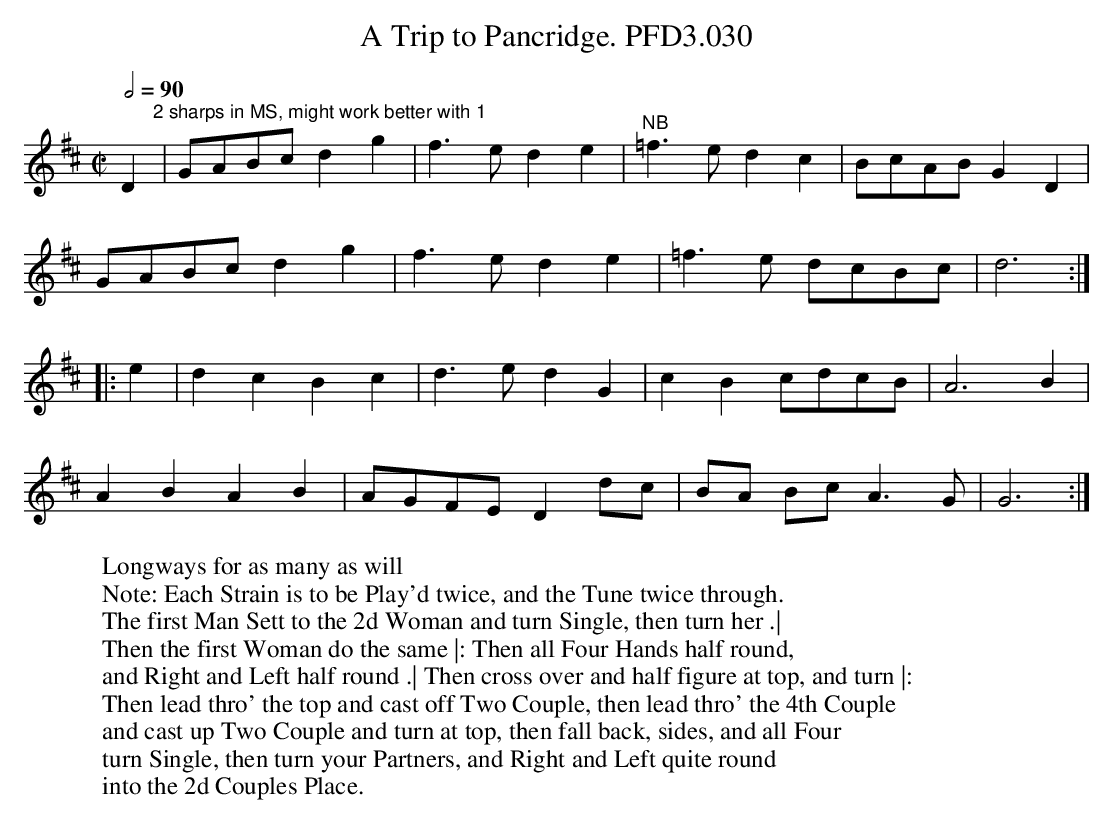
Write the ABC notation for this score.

X:1
T:Trip to Pancridge. PFD3.030, A
M:C|
L:1/4
W:Longways for as many as will
W:Note: Each Strain is to be Play'd twice, and the Tune twice through.
W:The first Man Sett to the 2d Woman and turn Single, then turn her .|
W:Then the first Woman do the same |: Then all Four Hands half round,
W:and Right and Left half round .| Then cross over and half figure at top, and turn |:
W:Then lead thro' the top and cast off Two Couple, then lead thro' the 4th Couple
W:and cast up Two Couple and turn at top, then fall back, sides, and all Four
W:turn Single, then turn your Partners, and Right and Left quite round
W:into the 2d Couples Place.
Q:2/4=90
K:D
D "^2 sharps in MS, might work better with 1"| G/A/B/c/ dg | f>e de | "NB"=f>e dc | B/c/A/B/ GD |
G/A/B/c/ dg | f>e de | =f>e d/c/B/c/ | d3 :|
|:  e | dc Bc | d>e dG | cB c/d/c/B/ | A3 B |
AB AB | A/G/F/E/ Dd/c/ | B/A/ B/c/ A>G | G3 :|
